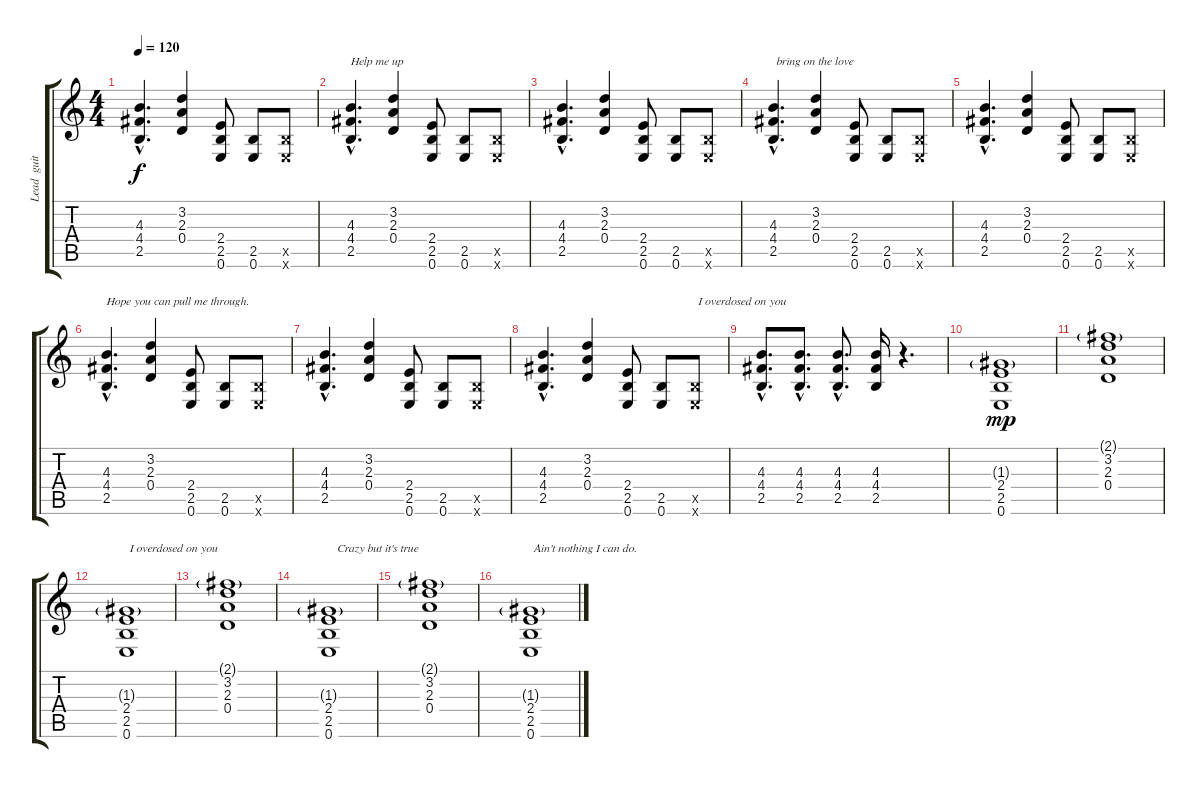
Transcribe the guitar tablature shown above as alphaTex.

\track ("Lead  guitar" "Lead  guit") {instrument distortionguitar}
\staff {score tabs}
\tuning (E4 B3 G3 D3 A2 E2) {hide}
\ts (4 4)
\tempo 120
\clef g2
\ks c
(4.3{hac} 4.4{hac} 2.5{hac}).4{d dy f} (3.2 2.3 0.4).4 (2.4 2.5 0.6).8 (2.5 0.6).8 (2.5{x} 0.6{x}).8 |
(4.3{hac} 4.4{hac} 2.5{hac}).4{d txt "Help me up"} (3.2 2.3 0.4).4 (2.4 2.5 0.6).8 (2.5 0.6).8 (2.5{x} 0.6{x}).8 |
(4.3{hac} 4.4{hac} 2.5{hac}).4{d} (3.2 2.3 0.4).4 (2.4 2.5 0.6).8 (2.5 0.6).8 (2.5{x} 0.6{x}).8 |
(4.3{hac} 4.4{hac} 2.5{hac}).4{d txt " bring on the love"} (3.2 2.3 0.4).4 (2.4 2.5 0.6).8 (2.5 0.6).8 (2.5{x} 0.6{x}).8 |
(4.3{hac} 4.4{hac} 2.5{hac}).4{d} (3.2 2.3 0.4).4 (2.4 2.5 0.6).8 (2.5 0.6).8 (2.5{x} 0.6{x}).8 |
(4.3{hac} 4.4{hac} 2.5{hac}).4{d txt "Hope you can pull me through."} (3.2 2.3 0.4).4 (2.4 2.5 0.6).8 (2.5 0.6).8 (2.5{x} 0.6{x}).8 |
(4.3{hac} 4.4{hac} 2.5{hac}).4{d} (3.2 2.3 0.4).4 (2.4 2.5 0.6).8 (2.5 0.6).8 (2.5{x} 0.6{x}).8 |
(4.3{hac} 4.4{hac} 2.5{hac}).4{d} (3.2 2.3 0.4).4 (2.4 2.5 0.6).8 (2.5 0.6).8 (2.5{x} 0.6{x}).8{txt " I overdosed on you"} |
(4.3{hac} 4.4{hac} 2.5{hac}).8{d} (4.3{hac} 4.4{hac} 2.5{hac}).8{d} (4.3{hac} 4.4{hac} 2.5{hac}).8{d} (4.3 4.4 2.5).16 r.4{d} |
(1.3{g} 2.4 2.5 0.6).1{dy mp} |
(2.1{g} 3.2 2.3 0.4).1 |
(1.3{g} 2.4 2.5 0.6).1{txt " I overdosed on you"} |
(2.1{g} 3.2 2.3 0.4).1 |
(1.3{g} 2.4 2.5 0.6).1{txt "   Crazy but it's true"} |
(2.1{g} 3.2 2.3 0.4).1 |
(1.3{g} 2.4 2.5 0.6).1{txt " Ain't nothing I can do.    "}
